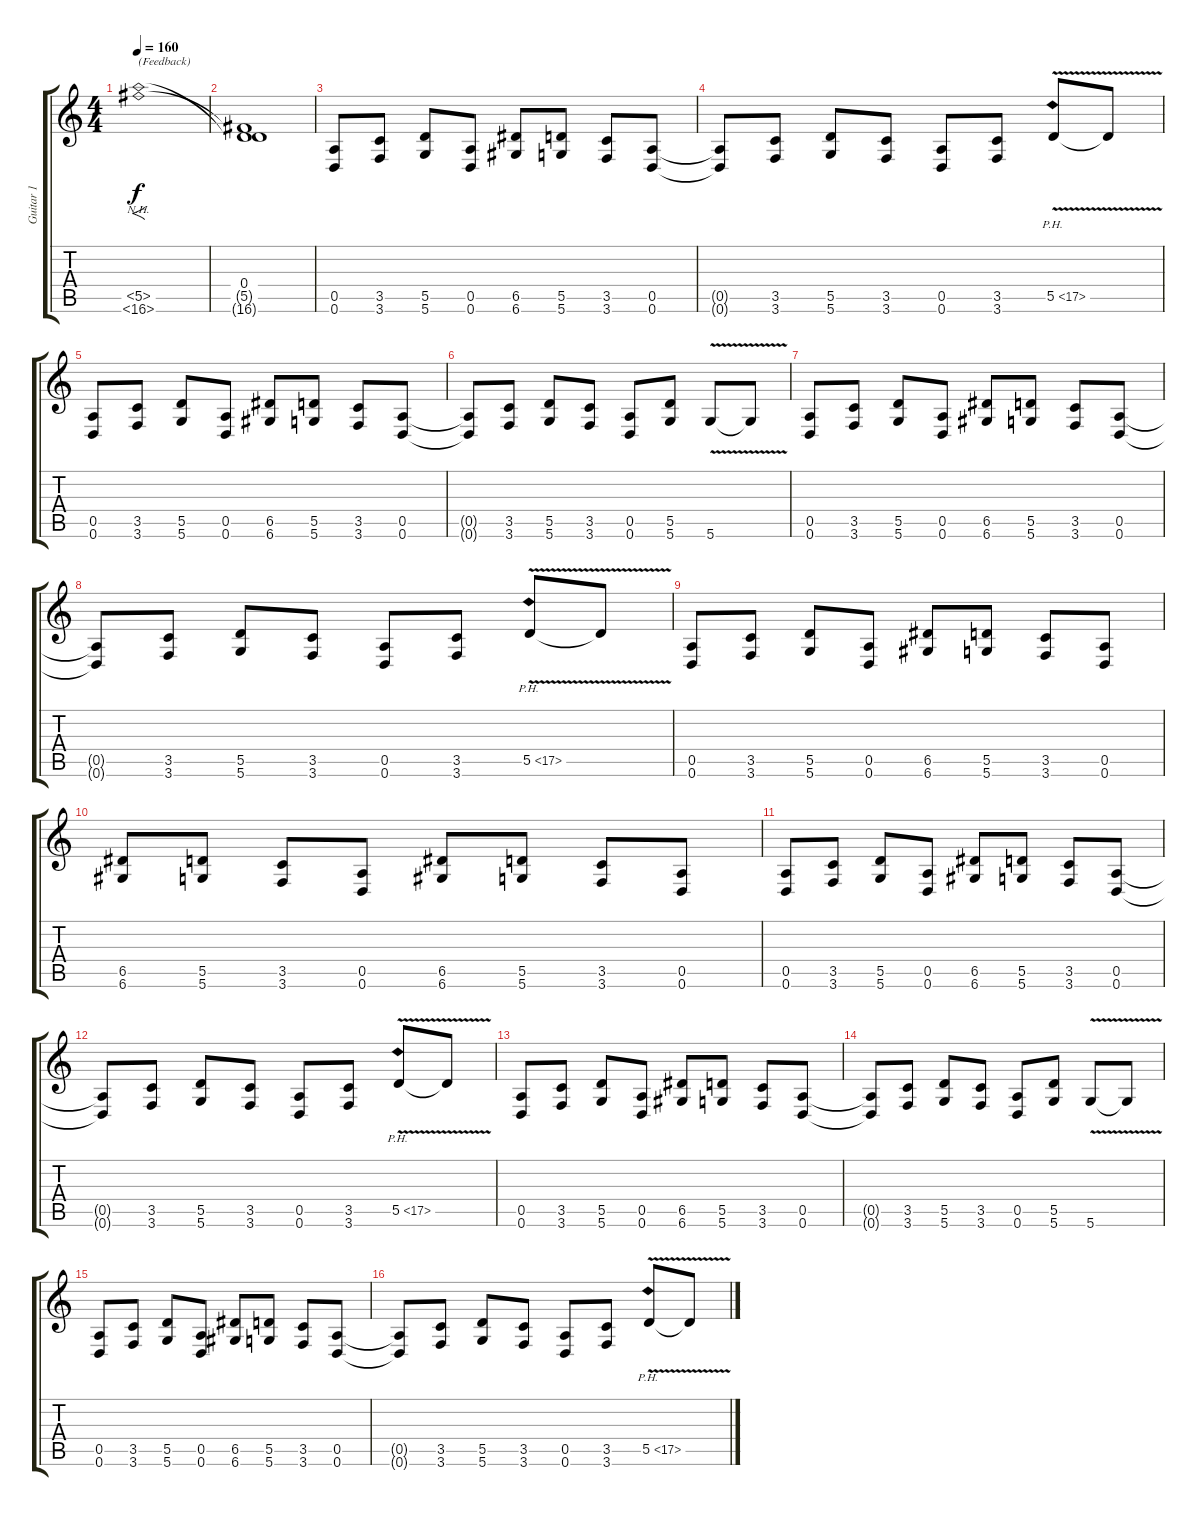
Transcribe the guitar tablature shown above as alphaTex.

\track ("Guitar 1" "Guitar 1") {instrument distortionguitar}
\staff {score tabs}
\tuning (E4 B3 G3 D3 A2 D2) {hide}
\ts (4 4)
\tempo 160
\clef g2
\ks c
(5.5{nh} 16.6{nh}).1{f txt "(Feedback)" dy f instrument distortionguitar} |
(0.4 5.5{t} 16.6{t}).1 |
(0.5 0.6).8 (3.5 3.6).8 (5.5 5.6).8 (0.5 0.6).8 (6.5 6.6).8 (5.5 5.6).8 (3.5 3.6).8 (0.5 0.6).8 |
(0.5{t} 0.6{t}).8 (3.5 3.6).8 (5.5 5.6).8 (3.5 3.6).8 (0.5 0.6).8 (3.5 3.6).8 5.5{ph 12 v}.8 5.5{t}.8 |
(0.5 0.6).8 (3.5 3.6).8 (5.5 5.6).8 (0.5 0.6).8 (6.5 6.6).8 (5.5 5.6).8 (3.5 3.6).8 (0.5 0.6).8 |
(0.5{t} 0.6{t}).8 (3.5 3.6).8 (5.5 5.6).8 (3.5 3.6).8 (0.5 0.6).8 (5.5 5.6).8 5.6{v}.8 5.6{t}.8 |
(0.5 0.6).8 (3.5 3.6).8 (5.5 5.6).8 (0.5 0.6).8 (6.5 6.6).8 (5.5 5.6).8 (3.5 3.6).8 (0.5 0.6).8 |
(0.5{t} 0.6{t}).8 (3.5 3.6).8 (5.5 5.6).8 (3.5 3.6).8 (0.5 0.6).8 (3.5 3.6).8 5.5{ph 12 v}.8 5.5{t}.8 |
(0.5 0.6).8 (3.5 3.6).8 (5.5 5.6).8 (0.5 0.6).8 (6.5 6.6).8 (5.5 5.6).8 (3.5 3.6).8 (0.5 0.6).8 |
(6.5 6.6).8 (5.5 5.6).8 (3.5 3.6).8 (0.5 0.6).8 (6.5 6.6).8 (5.5 5.6).8 (3.5 3.6).8 (0.5 0.6).8 |
(0.5 0.6).8 (3.5 3.6).8 (5.5 5.6).8 (0.5 0.6).8 (6.5 6.6).8 (5.5 5.6).8 (3.5 3.6).8 (0.5 0.6).8 |
(0.5{t} 0.6{t}).8 (3.5 3.6).8 (5.5 5.6).8 (3.5 3.6).8 (0.5 0.6).8 (3.5 3.6).8 5.5{ph 12 v}.8 5.5{t}.8 |
(0.5 0.6).8 (3.5 3.6).8 (5.5 5.6).8 (0.5 0.6).8 (6.5 6.6).8 (5.5 5.6).8 (3.5 3.6).8 (0.5 0.6).8 |
(0.5{t} 0.6{t}).8 (3.5 3.6).8 (5.5 5.6).8 (3.5 3.6).8 (0.5 0.6).8 (5.5 5.6).8 5.6{v}.8 5.6{t}.8 |
(0.5 0.6).8 (3.5 3.6).8 (5.5 5.6).8 (0.5 0.6).8 (6.5 6.6).8 (5.5 5.6).8 (3.5 3.6).8 (0.5 0.6).8 |
(0.5{t} 0.6{t}).8 (3.5 3.6).8 (5.5 5.6).8 (3.5 3.6).8 (0.5 0.6).8 (3.5 3.6).8 5.5{ph 12 v}.8 5.5{t}.8
